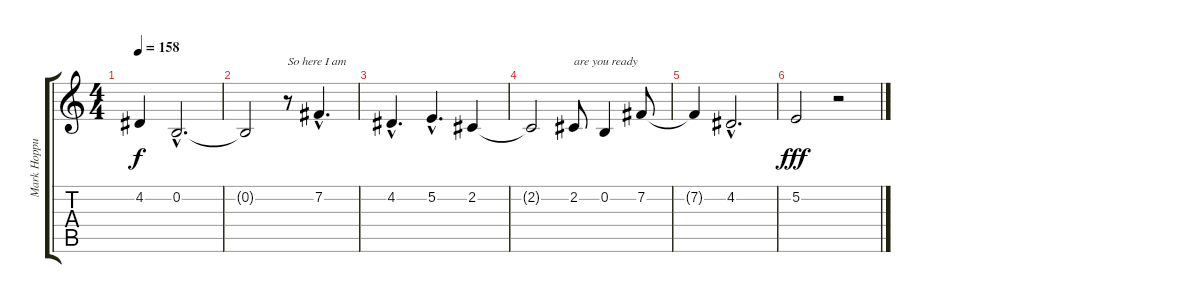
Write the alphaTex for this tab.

\track ("Mark Hoppus - Back Vocal" "Mark Hoppu") {instrument lead1square}
\staff {score tabs}
\tuning (E4 B3 G3 D3 A2 E2) {hide}
\ts (4 4)
\tempo 158
\clef g2
\ks c
4.2{t}.4{dy f} 0.2{hac}.2{d} |
0.2{t}.2 r.8{txt "So here I am "} 7.2{hac}.4{d} |
4.2{hac}.4{d} 5.2{hac}.4{d} 2.2.4 |
2.2{t}.2 2.2.8{txt "are you ready"} 0.2.4 7.2.8 |
7.2{t}.4 4.2{hac}.2{d} |
5.2.2{dy fff} r.2
